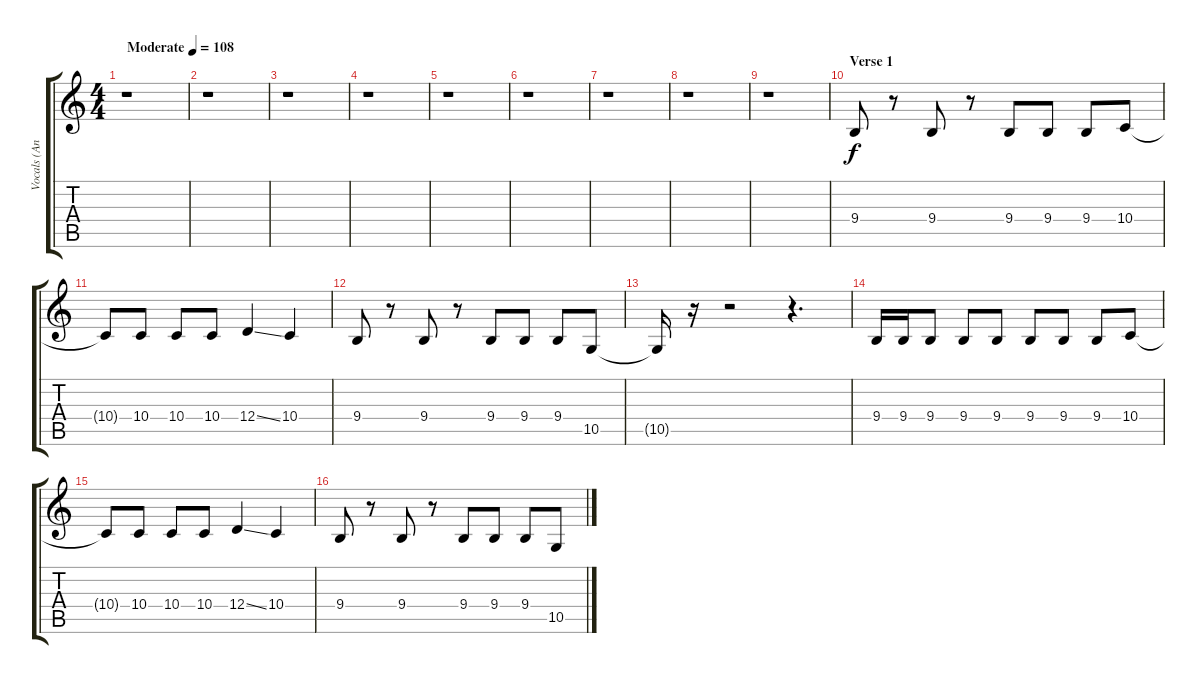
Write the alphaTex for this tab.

\track ("Vocals (Anthony Kiedis)" "Vocals (An") {instrument oboe}
\staff {score tabs}
\tuning (E4 B3 G3 D3 A2 E2) {hide}
\ts (4 4)
\tempo (108 "Moderate")
\clef g2
\ks c
r.1{dy f instrument oboe} |
r.1 |
r.1 |
r.1 |
r.1 |
r.1 |
r.1 |
r.1 |
r.1 |
\section ("" "Verse 1")
9.4.8 r.8 9.4.8 r.8 9.4.8 9.4.8 9.4.8 10.4.8 |
10.4{t}.8 10.4.8 10.4.8 10.4.8 12.4{ss}.4 10.4.4 |
9.4.8 r.8 9.4.8 r.8 9.4.8 9.4.8 9.4.8 10.5.8 |
10.5{t}.16 r.16 r.2 r.4{d} |
9.4.16 9.4.16 9.4.8 9.4.8 9.4.8 9.4.8 9.4.8 9.4.8 10.4.8 |
10.4{t}.8 10.4.8 10.4.8 10.4.8 12.4{ss}.4 10.4.4 |
9.4.8 r.8 9.4.8 r.8 9.4.8 9.4.8 9.4.8 10.5.8
